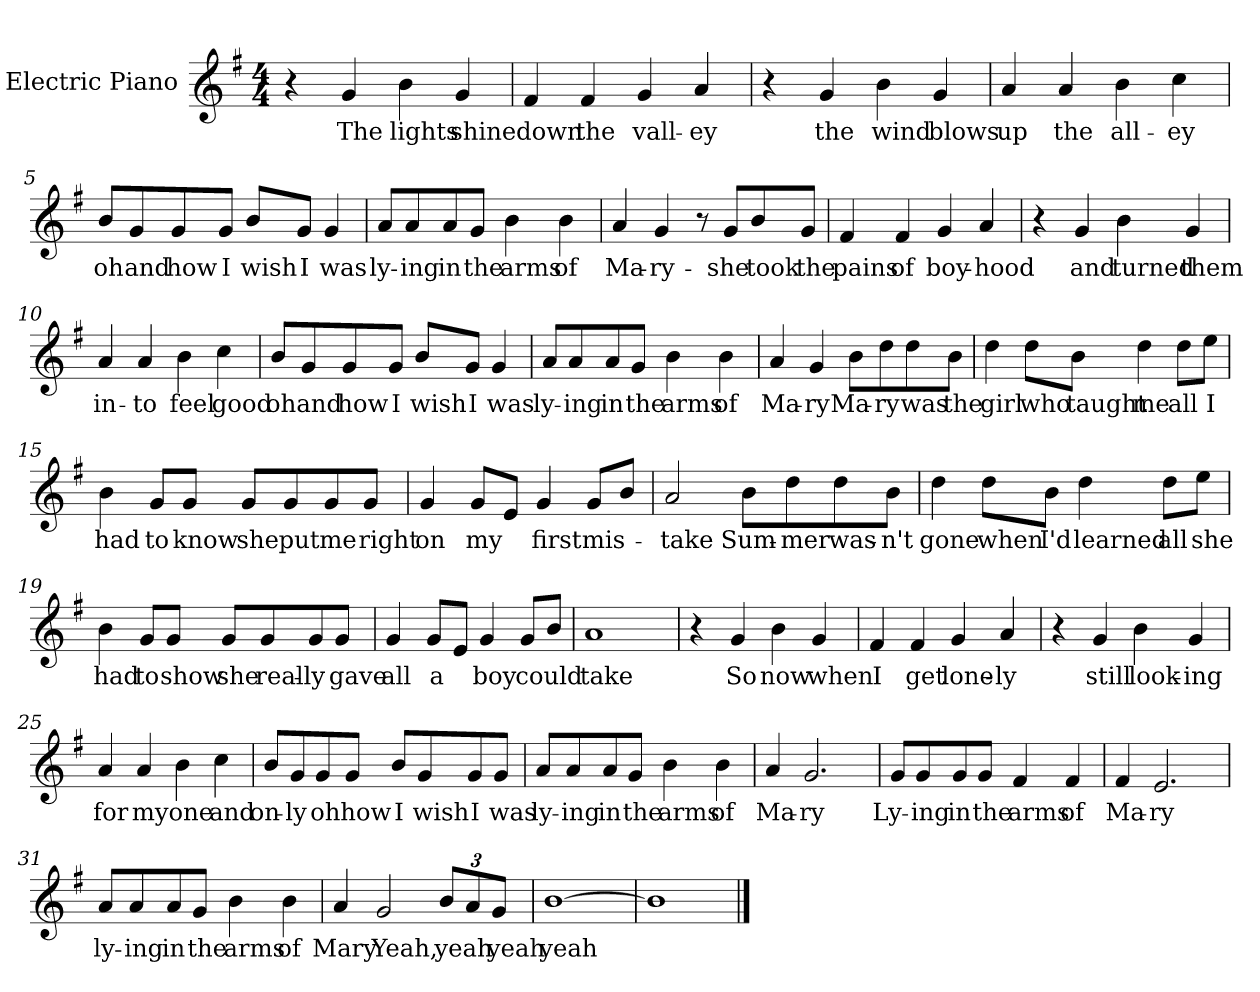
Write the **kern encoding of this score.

**kern	**text
*part1	*part1
*staff1	*staff1
*I"Electric Piano	*
*I'E.Pno	*
*clefG2	*
*k[f#]	*
*G:	*
*M4/4	*
=1	=1
4r	.
4g/	The
4b\	lights
4g/	shine
=2	=2
4f#/	down
4f#/	the
4g/	vall-
4a/	-ey
=3	=3
4r	.
4g/	the
4b\	wind
4g/	blows
=4	=4
4a/	up
4a/	the
4b\	all-
4cc\	-ey
!!LO:LB:g=z
=5	=5
8b/L	oh
8g/	and
8g/	how
8g/J	I
8b/L	wish
8g/J	I
4g/	was
=6	=6
8a/L	ly-
8a/	-ing
8a/	in
8g/J	the
4b\	arms
4b\	of
=7	=7
4a/	Ma-
4g/	-ry-
8r	.
8g/L	she
8b/	took
8g/J	the
=8	=8
4f#/	pains
4f#/	of
4g/	boy-
4a/	-hood
!!LO:LB:g=z
=9	=9
4r	.
4g/	and
4b\	turned
4g/	them
=10	=10
4a/	in-
4a/	-to
4b\	feel
4cc\	good
=11	=11
8b/L	oh
8g/	and
8g/	how
8g/J	I
8b/L	wish
8g/J	I
4g/	was
=12	=12
8a/L	ly-
8a/	-ing
8a/	in
8g/J	the
4b\	arms
4b\	of
!!LO:LB:g=z
=13	=13
4a/	Ma-
4g/	-ry
8b\L	Ma-
8dd\	-ry
8dd\	was
8b\J	the
=14	=14
4dd\	girl
8dd\L	who
8b\J	taught
4dd\	me
8dd\L	all
8ee\J	I
=15	=15
4b\	had
8g/L	to
8g/J	know
8g/L	she
8g/	put
8g/	me
8g/J	right
=16	=16
4g/	on
8g/L	my
8e/J	.
4g/	first
8g/L	mis-
8b/J	.
!!LO:LB:g=z
=17	=17
2a/	take
8b\L	Sum-
8dd\	-mer
8dd\	was-
8b\J	-n't
=18	=18
4dd\	gone
8dd\L	when
8b\J	I'd
4dd\	learned
8dd\L	all
8ee\J	she
=19	=19
4b\	had
8g/L	to
8g/J	show
8g/L	she
8g/	real-
8g/	-ly
8g/J	gave
=20	=20
4g/	all
8g/L	a
8e/J	.
4g/	boy
8g/L	could
8b/J	.
!!LO:LB:g=z
=21	=21
1a	take
=22	=22
4r	.
4g/	So
4b\	now
4g/	when
=23	=23
4f#/	I
4f#/	get
4g/	lone-
4a/	-ly
=24	=24
4r	.
4g/	still
4b\	look-
4g/	-ing
!!LO:LB:g=z
=25	=25
4a/	for
4a/	my
4b\	one
4cc\	and
=26	=26
8b/L	on-
8g/	-ly
8g/	oh
8g/J	how
8b/L	I
8g/	wish
8g/	I
8g/J	was
=27	=27
8a/L	ly-
8a/	-ing
8a/	in
8g/J	the
4b\	arms
4b\	of
=28	=28
4a/	Ma-
2.g/	-ry
!!LO:LB:g=z
=29	=29
8g/L	Ly-
8g/	-ing
8g/	in
8g/J	the
4f#/	arms
4f#/	of
=30	=30
4f#/	Ma-
2.e/	-ry
=31	=31
8a/L	ly-
8a/	-ing
8a/	in
8g/J	the
4b\	arms
4b\	of
=32	=32
4a/	Mary
2g/	Yeah,
*Xbrackettup	*
12b/L	yeah
12a/	.
12g/J	yeah
=33	=33
[1b	yeah
=34	=34
1b]	.
==	==
*-	*-
